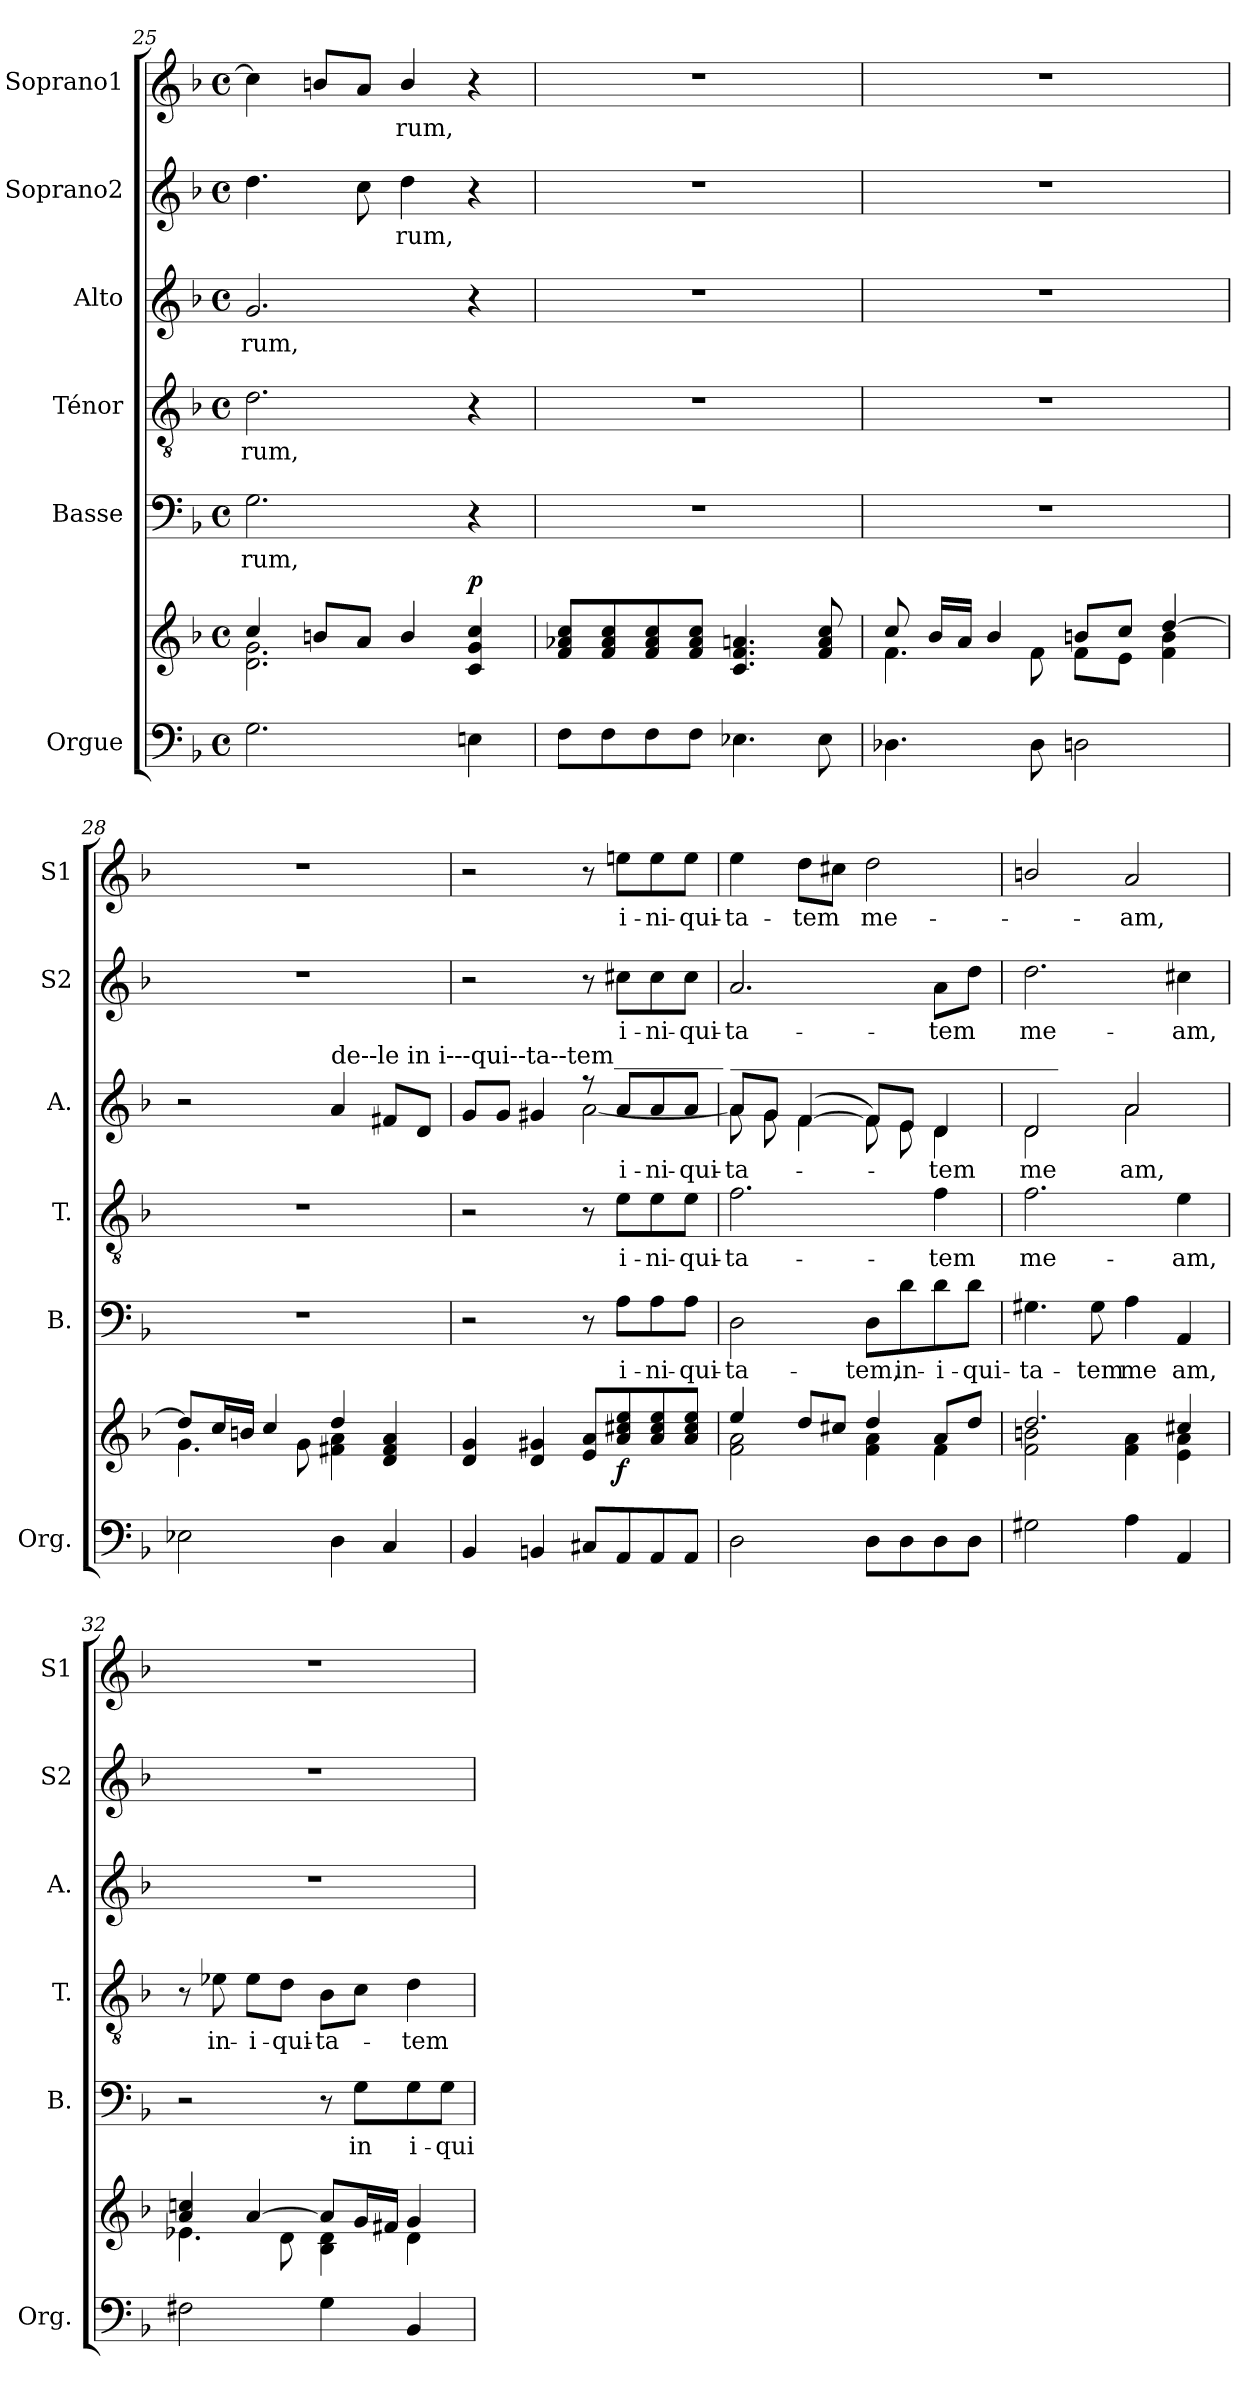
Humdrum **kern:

**kern	**kern	**dynam	**kern	**text	**kern	**text	**kern	**text	**kern	**text	**kern	**text
*part6	*part6	*part6	*part5	*part5	*part4	*part4	*part3	*part3	*part2	*part2	*part1	*part1
*staff7	*staff6	*staff6/7	*staff5	*staff5	*staff4	*staff4	*staff3	*staff3	*staff2	*staff2	*staff1	*staff1
*I"Orgue	*	*	*I"Basse	*	*I"Ténor	*	*I"Alto	*	*I"Soprano2	*	*I"Soprano1	*
*I'Org.	*	*	*I'B.	*	*I'T.	*	*I'A.	*	*I'S2	*	*I'S1	*
!!LO:PB:g=z
*clefF4	*clefG2	*	*clefF4	*	*clefGv2	*	*clefG2	*	*clefG2	*	*clefG2	*
*k[b-]	*k[b-]	*	*k[b-]	*	*k[b-]	*	*k[b-]	*	*k[b-]	*	*k[b-]	*
*M4/4	*M4/4	*	*M4/4	*	*M4/4	*	*M4/4	*	*M4/4	*	*M4/4	*
*met(c)	*met(c)	*	*met(c)	*	*met(c)	*	*met(c)	*	*met(c)	*	*met(c)	*
=25	=25	=25	=25	=25	=25	=25	=25	=25	=25	=25	=25	=25
*	*^	*	*	*	*	*	*	*	*	*	*	*
!	!	!	!	!	!LO:LY:b	!	!LO:LY:b	!	!LO:LY:b	!	!	!	!
2.G\	4cc/	2.d\ 2.g\	.	2.G\	-rum,	2.d\	-rum,	2.g/	-rum,	4.dd\	.	4cc\]	.
.	8bn/L	.	.	.	.	.	.	.	.	.	.	8bn/L	.
.	8a/J	.	.	.	.	.	.	.	.	8cc\	.	8a/J	.
!	!	!	!	!	!	!	!	!	!	!	!LO:LY:b	!	!LO:LY:b
.	4b/	.	.	.	.	.	.	.	.	4dd\	-rum,	4b/	-rum,
!	!	!	!LO:DY:a	!	!	!	!	!	!	!	!	!	!
4En\	4c/ 4g/ 4cc/	4ryy	p	4r	.	4r	.	4r	.	4r	.	4r	.
*	*v	*v	*	*	*	*	*	*	*	*	*	*	*
=26	=26	=26	=26	=26	=26	=26	=26	=26	=26	=26	=26	=26
8F\L	8f/ 8a-X/ 8cc/L	.	1rF	.	1rd	.	1rdd	.	1rdd	.	1rdd	.
8F\	8f/ 8a-/ 8cc/	.	.	.	.	.	.	.	.	.	.	.
8F\	8f/ 8a-/ 8cc/	.	.	.	.	.	.	.	.	.	.	.
8F\J	8f/ 8a-/ 8cc/J	.	.	.	.	.	.	.	.	.	.	.
4.E-X\	4.c/ 4.f/ 4.an/	.	.	.	.	.	.	.	.	.	.	.
8E-\	8f/ 8a/ 8cc/	.	.	.	.	.	.	.	.	.	.	.
=27	=27	=27	=27	=27	=27	=27	=27	=27	=27	=27	=27	=27
*	*^	*	*	*	*	*	*	*	*	*	*	*
4.D-X\	8cc/	4.f\	.	1rF	.	1rd	.	1rdd	.	1rdd	.	1rdd	.
.	16b-/LL	.	.	.	.	.	.	.	.	.	.	.	.
.	16a/JJ	.	.	.	.	.	.	.	.	.	.	.	.
.	4b-/	.	.	.	.	.	.	.	.	.	.	.	.
8D-\	.	8f\	.	.	.	.	.	.	.	.	.	.	.
2Dn\	8bn/L	8f\L	.	.	.	.	.	.	.	.	.	.	.
.	8cc/J	8e\J	.	.	.	.	.	.	.	.	.	.	.
.	[4dd/	4f\ 4b\	.	.	.	.	.	.	.	.	.	.	.
=28	=28	=28	=28	=28	=28	=28	=28	=28	=28	=28	=28	=28	=28
2E-X\	8dd/L]	4.g\	.	1rF	.	1rd	.	2r	.	1rdd	.	1rdd	.
.	16cc/L	.	.	.	.	.	.	.	.	.	.	.	.
.	16bn/JJ	.	.	.	.	.	.	.	.	.	.	.	.
.	4cc/	.	.	.	.	.	.	.	.	.	.	.	.
.	.	8g\	.	.	.	.	.	.	.	.	.	.	.
!	!	!	!	!	!	!	!	!LO:TX:a:t=de--le    in   i---qui--ta--tem_________	!	!	!	!	!
4D\	4dd/	4f#X\ 4a\	.	.	.	.	.	4a/	.	.	.	.	.
4C/	4d/ 4f#/ 4a/	4ryy	.	.	.	.	.	8f#X/L	.	.	.	.	.
.	.	.	.	.	.	.	.	8d/J	.	.	.	.	.
*	*v	*v	*	*	*	*	*	*	*	*	*	*	*
=29	=29	=29	=29	=29	=29	=29	=29	=29	=29	=29	=29	=29
*	*	*	*	*	*	*	*^	*	*	*	*	*
4BB-/	4d/ 4g/	.	2r	.	2r	.	8g/L	2ryy	.	2r	.	2r	.
.	.	.	.	.	.	.	8g/J	.	.	.	.	.	.
4BBn/	4d/ 4g#X/	.	.	.	.	.	4g#X/	.	.	.	.	.	.
8C#X/L	8e/ 8a/L	.	8r	.	8r	.	8r	[2a\	.	8r	.	8r	.
!	!	!LO:DY:b	!	!LO:LY:b	!	!LO:LY:b	!	!	!LO:LY:b	!	!LO:LY:b	!	!LO:LY:b
8AA/	8a/ 8cc#X/ 8ee/	f	8A\L	i-	8e\L	i-	8a/L	.	i-	8cc#X\L	i-	8een\L	i-
!	!	!	!	!LO:LY:b	!	!LO:LY:b	!	!	!LO:LY:b	!	!LO:LY:b	!	!LO:LY:b
8AA/	8a/ 8cc#/ 8ee/	.	8A\	-ni-	8e\	-ni-	8a/	.	-ni-	8cc#\	-ni-	8ee\	-ni-
!	!	!	!	!LO:LY:b	!	!LO:LY:b	!	!	!LO:LY:b	!	!LO:LY:b	!	!LO:LY:b
8AA/J	8a/ 8cc#/ 8ee/J	.	8A\J	-qui-	8e\J	-qui-	8a/J	.	-qui-	8cc#\J	-qui-	8ee\J	-qui-
!!LO:LB:g=z
=30	=30	=30	=30	=30	=30	=30	=30	=30	=30	=30	=30	=30	=30
*	*^	*	*	*	*	*	*	*	*	*	*	*	*
!	!	!	!	!	!	!	!	!LO:TX:a:i:t=___________________________	!	!	!	!	!	!
!	!	!	!	!	!LO:LY:b	!	!LO:LY:b	!	!	!LO:LY:b	!	!LO:LY:b	!	!LO:LY:b
2D\	4ee/	2f\ 2a\	.	2D\	-ta-	2.f\	-ta-	8a/L	8a\]	-ta-	2.a/	-ta-	4ee\	-ta-
.	.	.	.	.	.	.	.	8g/J	8g\	.	.	.	.	.
!	!	!	!	!	!	!	!	!	!	!	!	!	!	!LO:LY:b
.	8dd/L	.	.	.	.	.	.	(>[4f/	4f\	.	.	.	8dd\L	-tem
.	8cc#X/J	.	.	.	.	.	.	.	.	.	.	.	8cc#X\J	.
!	!	!	!	!	!LO:LY:b	!	!	!	!	!	!	!	!	!LO:LY:b
8D\L	4dd/	4f\ 4a\	.	8D\L	-tem,	.	.	8f/L]	8f\)	.	.	.	2dd\	me-
!	!	!	!	!	!LO:LY:b	!	!	!	!	!	!	!	!	!
8D\	.	.	.	8d\	in-	.	.	8e/J	8e\	.	.	.	.	.
!	!	!	!	!	!LO:LY:b	!	!LO:LY:b	!	!	!LO:LY:b	!	!LO:LY:b	!	!
8D\	8a/L	4f\	.	8d\	-i-	4f\	-tem	4d/	4d\	-tem	8a\L	-tem	.	.
!	!	!	!	!	!LO:LY:b	!	!	!	!	!	!	!	!	!
8D\J	8dd/J	.	.	8d\J	-qui-	.	.	.	.	.	8dd\J	.	.	.
=31	=31	=31	=31	=31	=31	=31	=31	=31	=31	=31	=31	=31	=31	=31
!	!	!	!	!	!LO:LY:b	!	!LO:LY:b	!	!	!LO:LY:b	!	!LO:LY:b	!	!
2G#X\	2.dd/	2f\ 2bn\	.	4.G#X\	-ta-	2.f\	me-	2d/	2d\	me	2.dd\	me-	2bn/	.
!	!	!	!	!	!LO:LY:b	!	!	!	!	!	!	!	!	!
.	.	.	.	8G#\	-tem	.	.	.	.	.	.	.	.	.
!	!	!	!	!	!LO:LY:b	!	!	!	!	!LO:LY:b	!	!	!	!LO:LY:b
4A\	.	4f\ 4a\	.	4A\	me	.	.	2a/	2a\	am,	.	.	2a/	-am,
!	!	!	!	!	!LO:LY:b	!	!LO:LY:b	!	!	!	!	!LO:LY:b	!	!
4AA/	4cc#X/	4e\ 4a\	.	4AA/	am,	4e\	-am,	.	.	.	4cc#X\	-am,	.	.
*	*	*	*	*	*	*	*	*v	*v	*	*	*	*	*
=32	=32	=32	=32	=32	=32	=32	=32	=32	=32	=32	=32	=32	=32
2F#X\	4a/ 4ccn/	4.e-X\	.	2r	.	8r	.	1r	.	1rdd	.	1rdd	.
!	!	!	!	!	!	!	!LO:LY:b	!	!	!	!	!	!
.	.	.	.	.	.	8e-X\	in-	.	.	.	.	.	.
!	!	!	!	!	!	!	!LO:LY:b	!	!	!	!	!	!
.	[4a/	.	.	.	.	8e-\L	-i-	.	.	.	.	.	.
!	!	!	!	!	!	!	!LO:LY:b	!	!	!	!	!	!
.	.	8d\	.	.	.	8d\J	-qui-	.	.	.	.	.	.
!	!	!	!	!	!	!	!LO:LY:b	!	!	!	!	!	!
4G\	8a/L]	4B-\ 4d\	.	8r	.	8B-\L	-ta-	.	.	.	.	.	.
!	!	!	!	!	!LO:LY:b	!	!	!	!	!	!	!	!
.	16g/L	.	.	8G\L	in	8c\J	.	.	.	.	.	.	.
.	16f#X/JJ	.	.	.	.	.	.	.	.	.	.	.	.
!	!	!	!	!	!LO:LY:b	!	!LO:LY:b	!	!	!	!	!	!
4BB-/	4g/	4d\	.	8G\	i-	4d\	-tem	.	.	.	.	.	.
!	!	!	!	!	!LO:LY:b	!	!	!	!	!	!	!	!
.	.	.	.	8G\J	-qui-	.	.	.	.	.	.	.	.
*	*v	*v	*	*	*	*	*	*	*	*	*	*	*
=	=	=	=	=	=	=	=	=	=	=	=	=
*-	*-	*-	*-	*-	*-	*-	*-	*-	*-	*-	*-	*-
